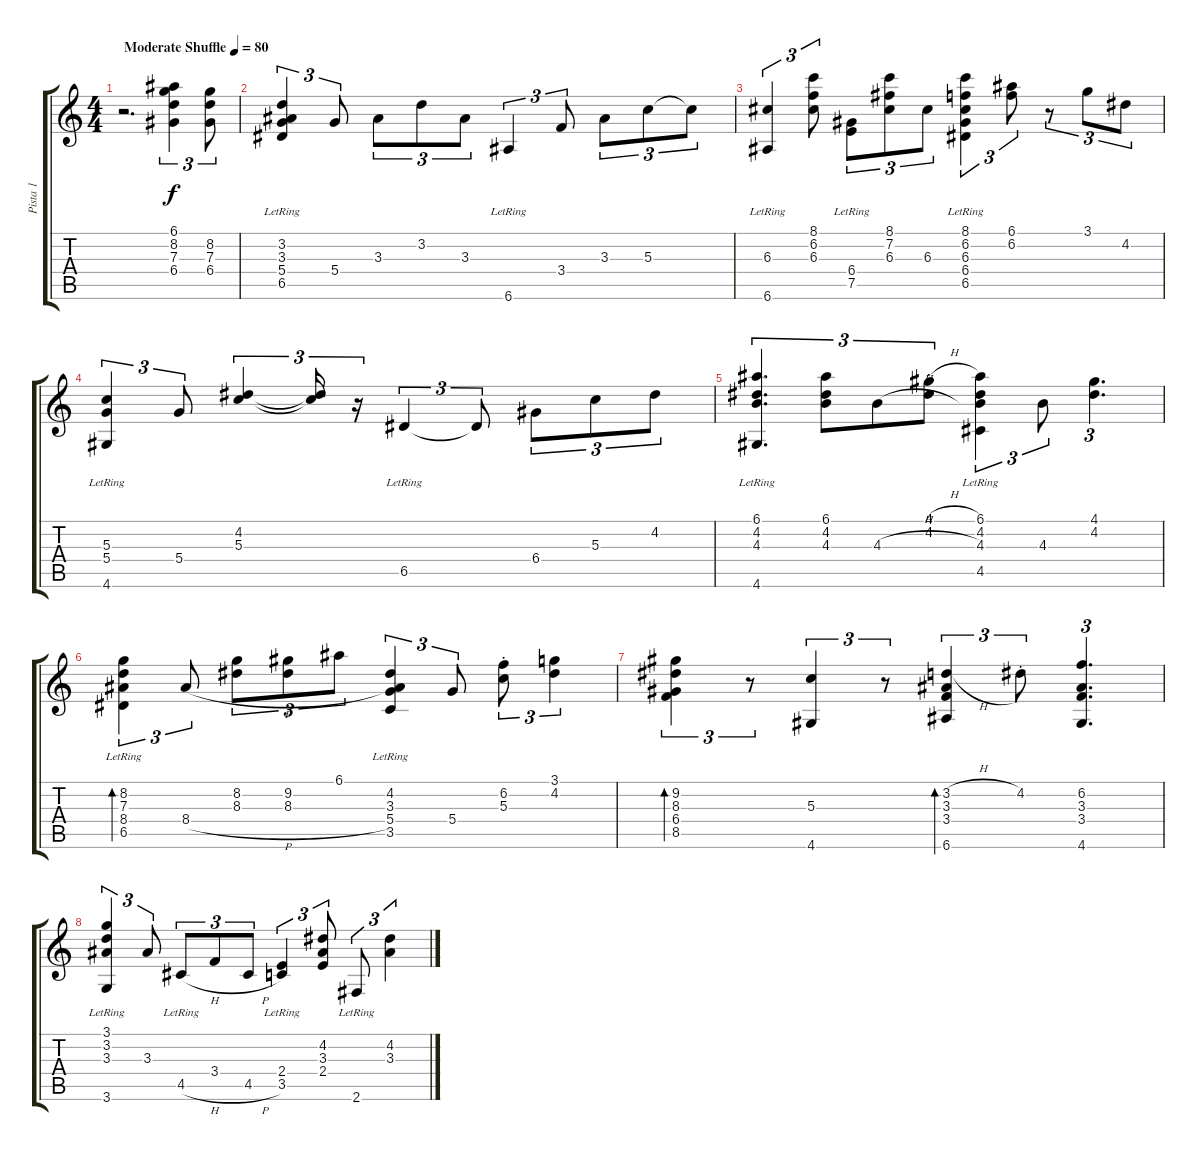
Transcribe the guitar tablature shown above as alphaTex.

\track ("Pista 1" "Pista 1") {instrument acousticguitarnylon}
\staff {score tabs}
\tuning (E4 B3 G3 D3 A2 E2) {hide}
\ts (4 4)
\tempo (80 "Moderate Shuffle")
\clef g2
\ks c
r.2{d dy f instrument acousticguitarnylon} (6.1 8.2 7.3 6.4).4{tu (3 2)} (8.2 7.3 6.4).8{tu (3 2)} |
(3.2 3.3 5.4 6.5{lr}).4{tu (3 2)} 5.4.8{tu (3 2)} 3.3.8{tu (3 2)} 3.2.8{tu (3 2)} 3.3.8{tu (3 2)} 6.6{lr}.4{tu (3 2)} 3.4.8{tu (3 2)} 3.3.8{tu (3 2)} 5.3.8{tu (3 2)} 5.3{t}.8{tu (3 2)} |
(6.3 6.6{lr}).4{tu (3 2)} (8.1 6.2 6.3).8{tu (3 2)} (6.4 7.5{lr}).8{tu (3 2)} (8.1 7.2 6.3).8{tu (3 2)} 6.3.8{tu (3 2)} (8.1 6.2 6.3 6.4 6.5{lr}).4{tu (3 2)} (6.1 6.2).8{tu (3 2)} r.8{tu (3 2)} 3.1.8{tu (3 2)} 4.2.8{tu (3 2)} |
(5.3 5.4 4.6{lr}).4{tu (3 2)} 5.4.8{tu (3 2)} (4.2 5.3).4{tu (3 2) beam Up} (4.2{t} 5.3{t}).16{tu (3 2) beam Up} r.16{tu (3 2)} 6.5{lr}.4{tu (3 2)} 6.5{t}.8{tu (3 2)} 6.4.8{tu (3 2)} 5.3.8{tu (3 2)} 4.2.8{tu (3 2)} |
(6.1 4.2 4.3 4.6{lr}).4{d tu (3 2)} (6.1 4.2 4.3).8{tu (3 2)} 4.3{h}.8{tu (3 2)} (4.1{h st} 4.2{st}).8{tu (3 2)} (6.1 4.2 4.3 4.5{lr}).4{tu (3 2)} 4.3.8{tu (3 2)} (4.1 4.2).4{d tu (3 2)} |
(8.2 7.3 8.4 6.5{lr}).4{tu (3 2) bd 30} 8.4{h}.8{tu (3 2)} (8.2 8.3).8{tu (3 2)} (9.2 8.3).8{tu (3 2)} 6.1.8{tu (3 2)} (4.2 3.3 5.4 3.5{lr}).4{tu (3 2)} 5.4.8{tu (3 2)} (6.2{st} 5.3{st}).8{tu (3 2)} (3.1 4.2).4{tu (3 2)} |
(9.2 8.3 6.4 8.5).4{tu (3 2) bd 120} r.8{tu (3 2)} (5.3 4.6).4{tu (3 2)} r.8{tu (3 2)} (3.2{h} 3.3 3.4 6.6).4{tu (3 2) bd 60} 4.2{st}.8{tu (3 2)} (6.2 3.3 3.4 4.6).4{d tu (3 2)} |
(3.1 3.2 3.3 3.6{lr}).4{tu (3 2)} 3.3.8{tu (3 2)} 4.5{h lr}.8{tu (3 2)} 3.4.8{tu (3 2)} 4.5{h}.8{tu (3 2)} (2.4 3.5{lr}).4{tu (3 2)} (4.2 3.3 2.4).8{tu (3 2)} 2.6{lr}.8{tu (3 2)} (4.2 3.3).4{tu (3 2)}
